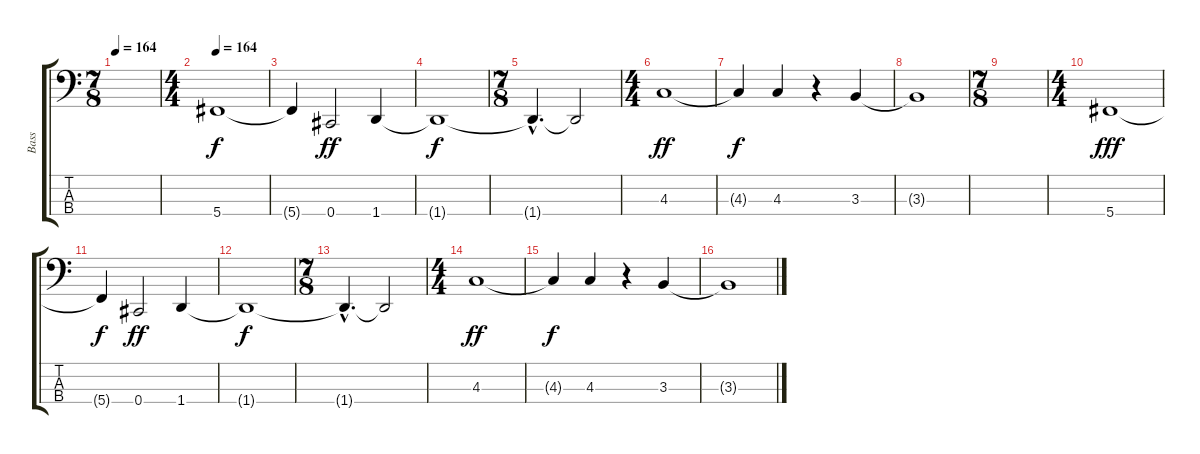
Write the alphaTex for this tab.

\track ("Bass" "Bass") {instrument electricbasspick}
\staff {score tabs}
\tuning (Gb2 Db2 Ab1 Db1) {hide}
\ts (7 8)
\tempo 164
\tempo 151
\tempo 164
\clef f4
\ks c
|
\ts (4 4)
\tempo 164
5.4.1 |
5.4{t}.4{dy f} 0.4.2{dy ff} 1.4.4 |
1.4{t}.1{dy f} |
\ts (7 8)
1.4{hac t}.4{d} 1.4{t}.2 |
\ts (4 4)
4.3.1{dy ff} |
4.3{t}.4{dy f} 4.3.4 r.4 3.3.4 |
3.3{t}.1 |
\ts (7 8)
|
\ts (4 4)
5.4.1{dy fff} |
5.4{t}.4{dy f} 0.4.2{dy ff} 1.4.4 |
1.4{t}.1{dy f} |
\ts (7 8)
1.4{hac t}.4{d} 1.4{t}.2 |
\ts (4 4)
4.3.1{dy ff} |
4.3{t}.4{dy f} 4.3.4 r.4 3.3.4 |
3.3{t}.1
